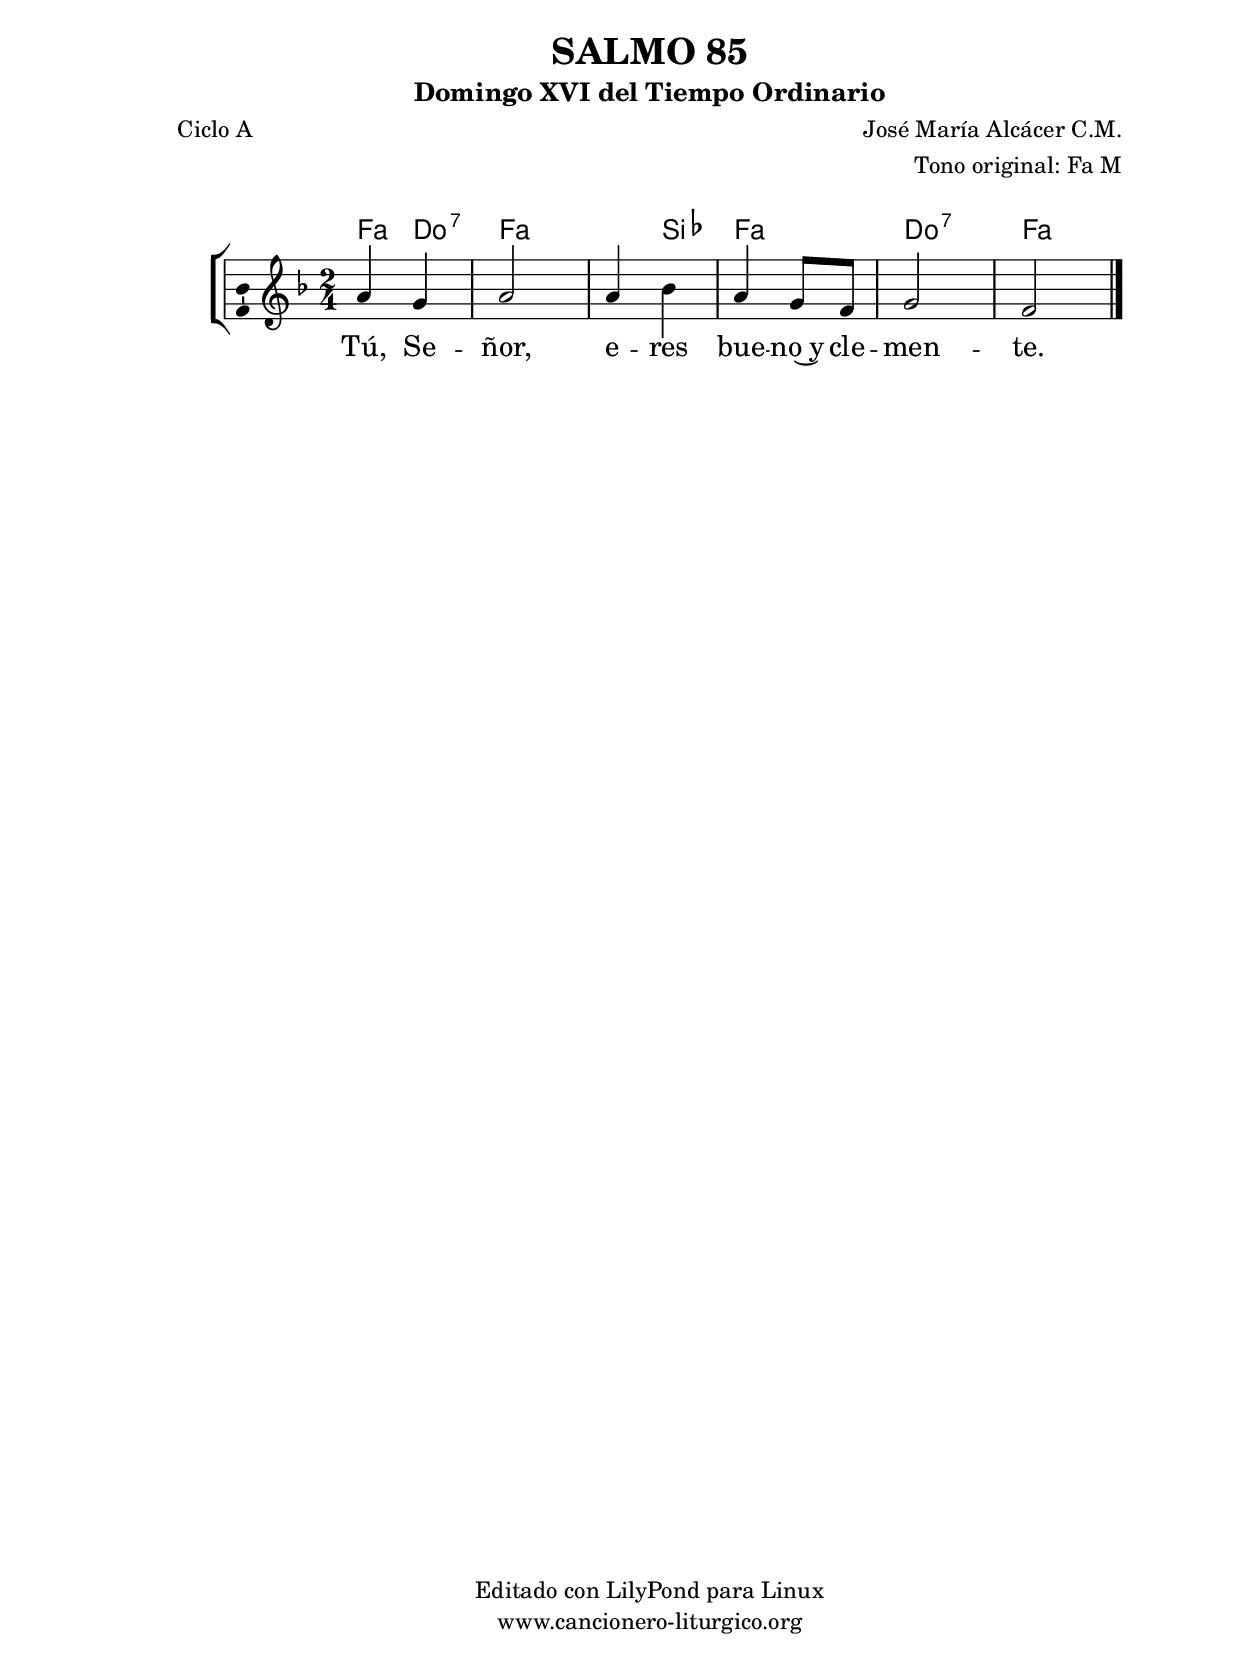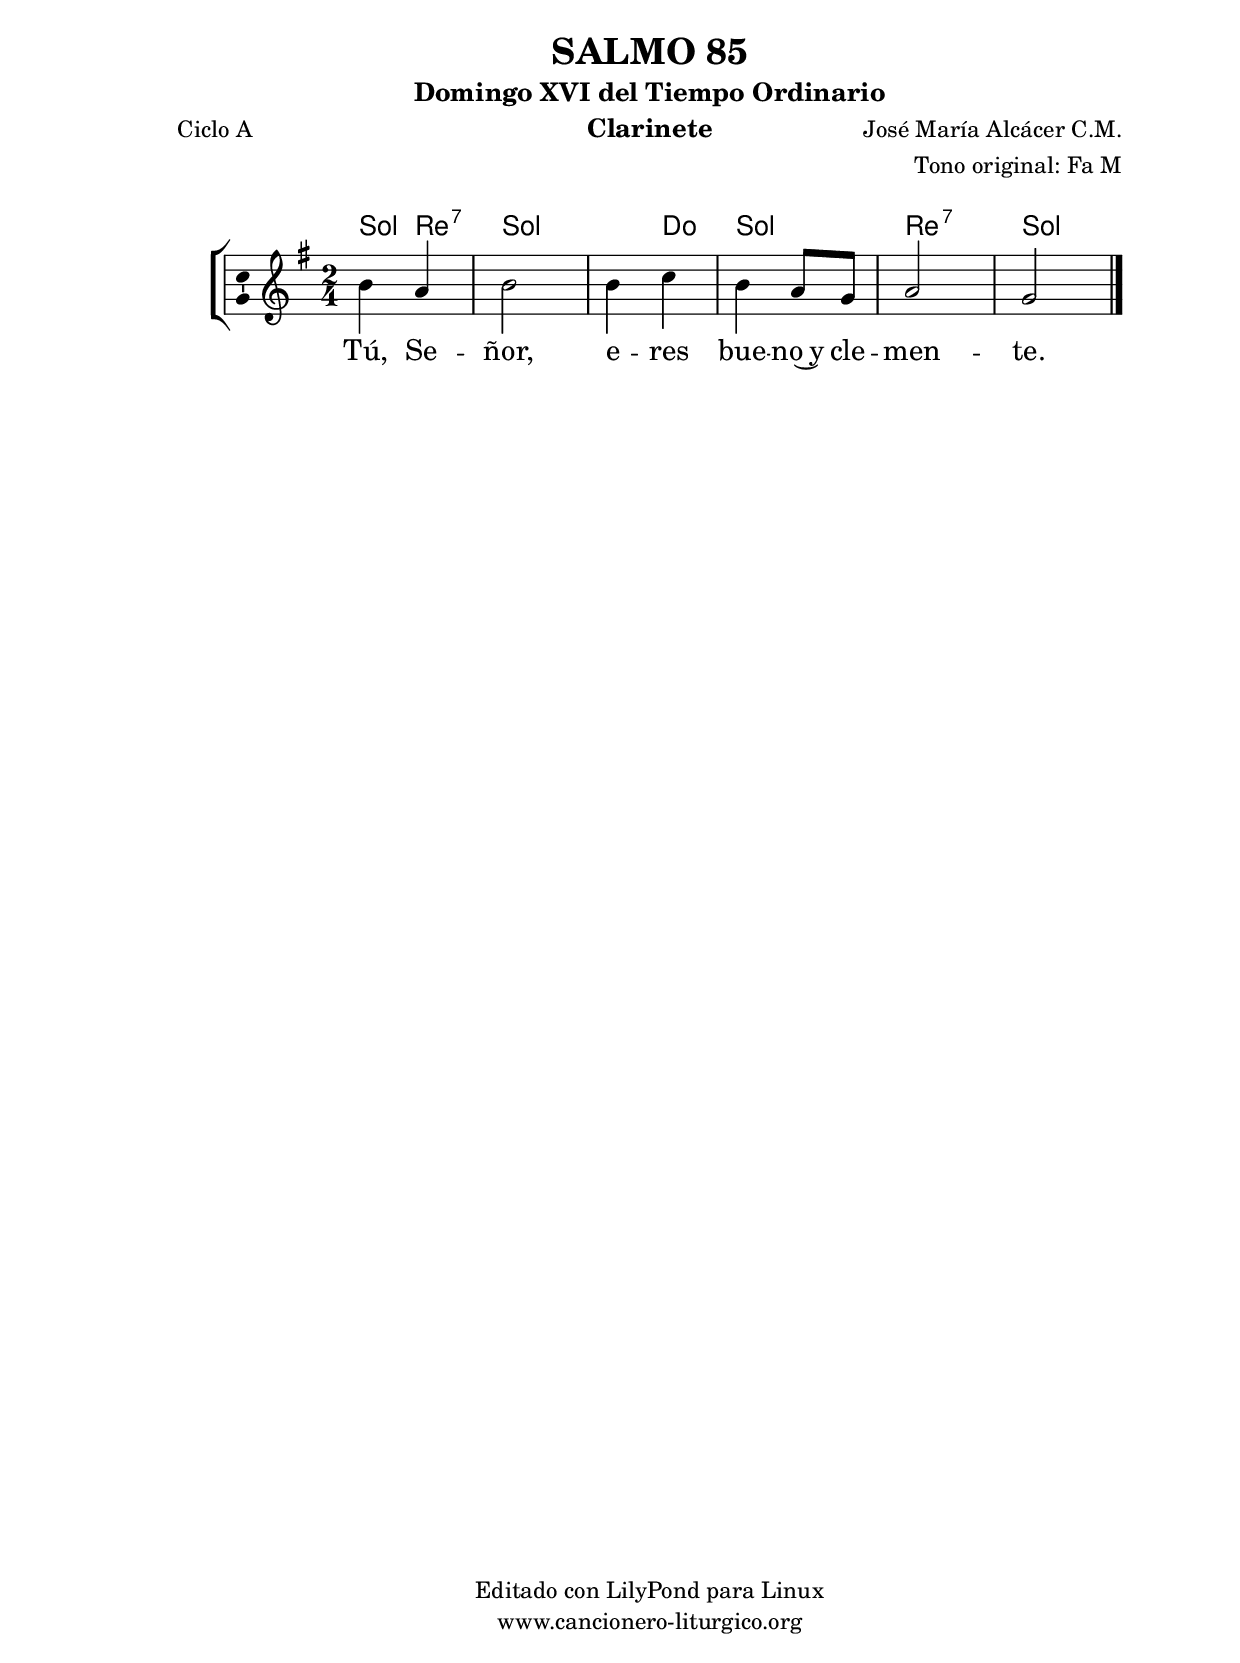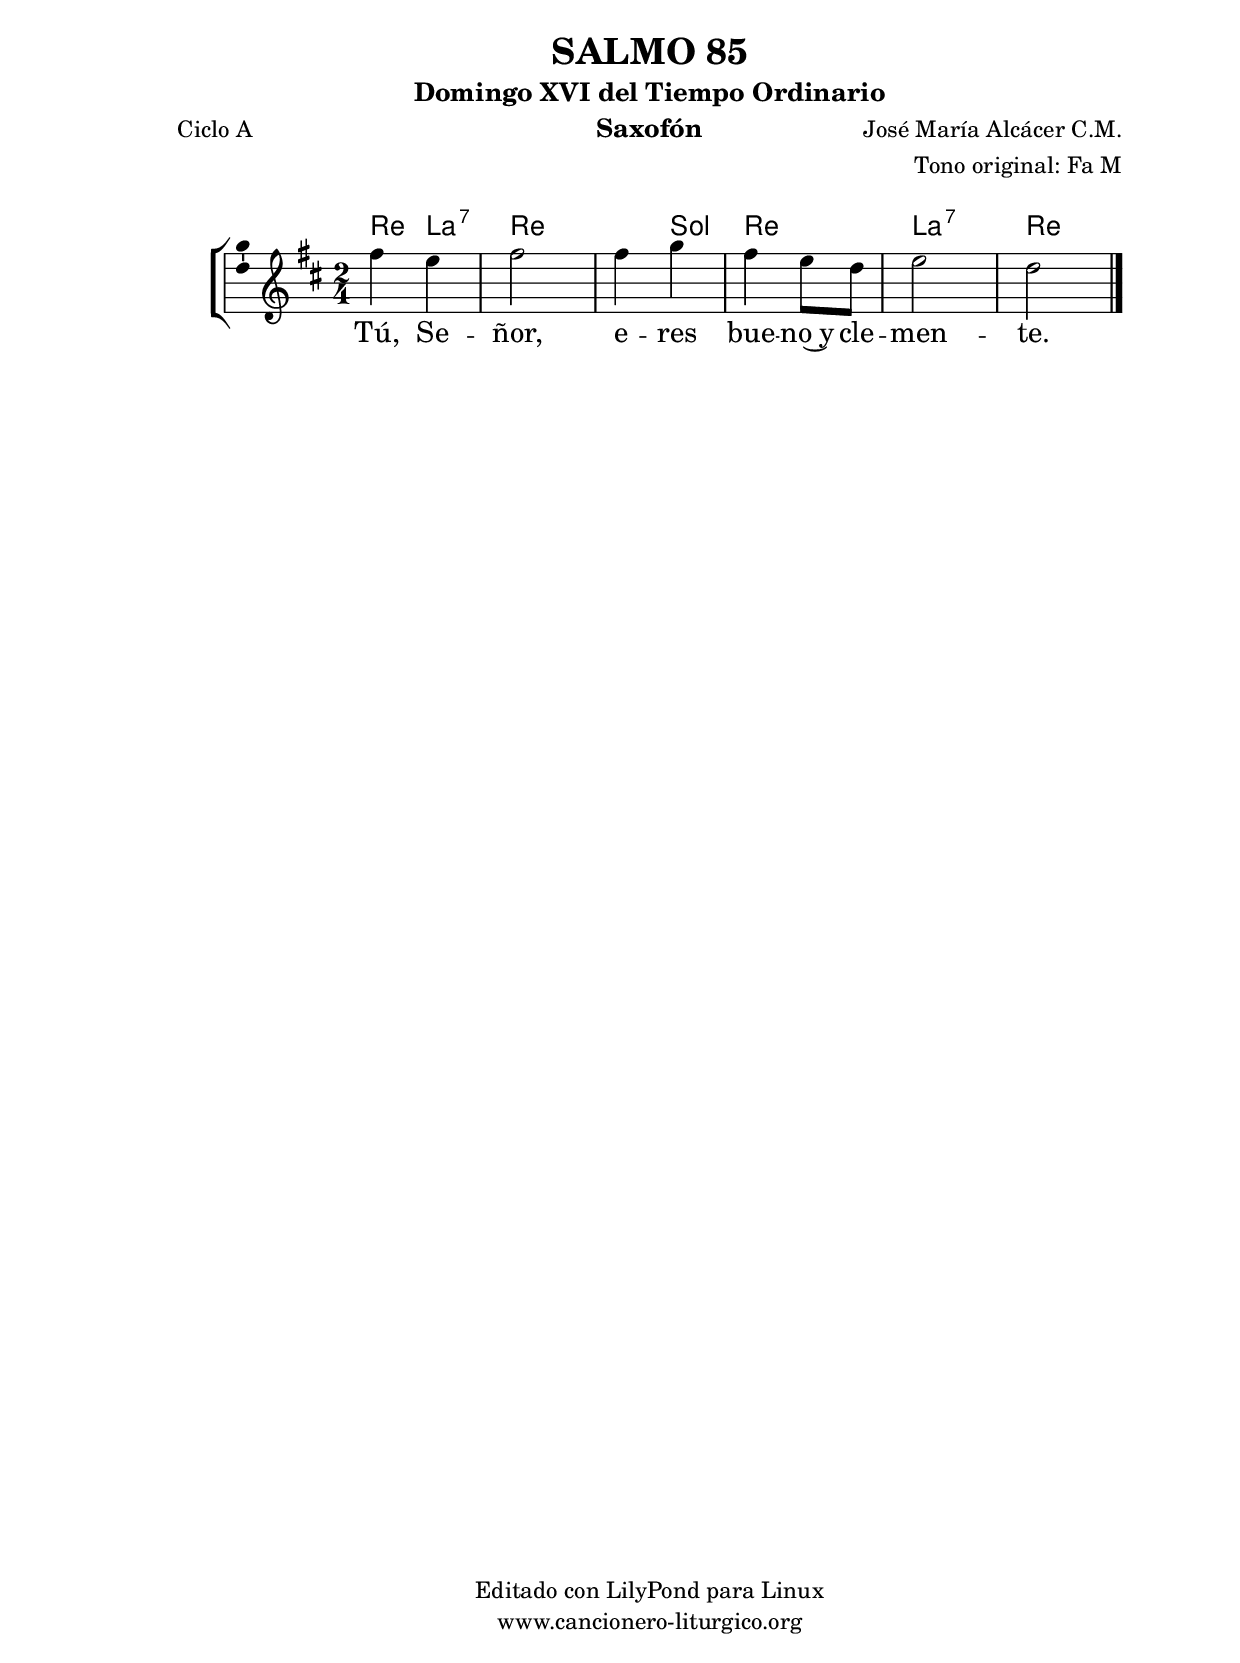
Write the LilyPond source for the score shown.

%
%para convertir .midi en .wav:
%timidity filename.midi -Ow -o finename.wav
%
%
%Para convertir de .wav a .mp3:
%lame -h -m j filename.wav
%
%
%para escuchar el midi:
%timidity nombrefichero.midi
%


%versión de lilypond para la que se ha escrito esta partitura:
\version "2.16.0"

	%Tamaño papel
	#(set-default-paper-size "a4")
	%Tamaño partitura
	#(set-global-staff-size 20)
	%No responde al pulsar sobre una nota
	#(ly:set-option 'point-and-click #f)

%parámetros del encabezamiento:
\header {
	title = "SALMO 85"
	subtitle = "Domingo XVI del Tiempo Ordinario"
	composer = "José María Alcácer C.M."
	poet = "Ciclo A"
	meter = ""
	arranger = "Tono original: Fa M"
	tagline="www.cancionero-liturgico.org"
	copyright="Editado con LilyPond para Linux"
	tiempo = "Ordinario"
	usos = "Salmo"
	letra = "Tú, Señor, eres bueno y clemente."
	}

%parámetros asociados al papel:
\paper  {
	oddHeaderMarkup = \markup {\fill-line { \on-the-fly #not-first-page \fromproperty #'header:title \on-the-fly #not-first-page \fromproperty #'header:composer }}
	evenHeaderMarkup = \markup {\fill-line { \fromproperty #'header:composer \fromproperty #'header:title }}
	#(set-paper-size "a4")
	print-page-number = ##f
	first-page-number = 1
	print-first-page-number = ##f
%	head-separation = 3.0 \cm
	top-margin = 2.0 \cm
	bottom-margin = 0.5\cm
%%%	bottom-margin = -1.0\cm
	left-margin = 3.0 \cm
	line-width = 16.0 \cm 
	indent = 8\mm
	interscoreline = 2.\mm
	between-system-space = 15\mm
%	para que las partituras no llenen la hoja:
	ragged-bottom = ##t
%	idem para la última hoja:
	ragged-last-bottom = ##f
%	para que las partituras llenen el ancho del papel:
	ragged-last = ##f
	after-title-space = 2.5 \cm
%page-count=1
%system-count=8

	%Flexible Vertical Spacing
%	markup-markup-spacing =
%	#'((basic-distance . 15) (minimum-distance . 15) (padding . 3))
	markup-system-spacing =
	#'((basic-distance . 15) (minimum-distance . 15) (padding . 3))
	system-system-spacing =
	#'((basic-distance . 15) (minimum-distance . 15) (padding . 3))
	score-system-spacing =
	#'((basic-distance . 15) (minimum-distance . 15) (padding . 5))
%	top-system-spacing = % header
%	#'((basic-distance . 8) (minimum-distance . 0) (padding . 3))
%	top-markup-spacing =
%	#'((basic-distance . 20) (minimum-distance . 20) (padding . 3))
	last-bottom-spacing = % footer
	#'((basic-distance . 5) (minimum-distance . 5) (padding . 3))
%	score-markup-spacing =
%	#'((basic-distance . 16) (minimum-distance . 13) (padding . 3))

	}


%parámetros que afectan a toda la partitura:
global =  {
	%clave de sol (G):
	\clef G
	%armadura:
%%%	\transpose bes c
	\key f \major
	\tempo 4=84
	\set Score.tempoHideNote = ##t
	}


acordes = {
	\italianChords
	\chordmode {
%%%	\transpose bes c
{

f4 c:7 f2 f4 bes f2 c:7 f

	}
	}
}

melodia = 
%%%	\transpose bes c
{
	\relative c''{
	\time 2/4

a4 g
a2
a4 bes
a4 g8 f
g2
f2

\bar "|."
}
}

texto = \lyricmode {
Tú, Se -- ñor, e -- res bue -- no~y cle -- men -- te.
	}


acordesStaff = \context ChordNames = acordesStaff <<
	\set chordChanges = ##t
	\acordes
	>>


vozStaff = \context Voice = vozStaff
\with {\consists "Ambitus_engraver"}
<<
%	\set Staff.instrumentName = ""
%	\set Staff.shortInstrumentName = ""
%	\set Staff.midiInstrument = #"clarinet"
%	\set Staff.midiInstrument = #"cello"
%	\set Staff.midiInstrument = #"flute"
	\set Staff.midiInstrument = #"electric guitar (jazz)"
%	\set Staff.midiInstrument = #"english horn"
%	\set Staff.midiInstrument = #"violin"
%	\set Staff.midiInstrument = #"glockenspiel"
	\set Staff.midiMinimumVolume = #0.7
	\set Staff.midiMaximumVolume = #0.9
	\global
	\melodia
	>>


textoStaff = \context Lyrics = textoStaff <<
	\lyricsto vozStaff \texto
	>>

\book {
	\score {
		\context ChoirStaff {
			\override StaffGroup.SystemStartBracket #'collapse-height = #1
			\override Score.SystemStartBar #'collapse-height = #1
			<<
			\acordesStaff
			\vozStaff
			\textoStaff
			>>
			}
		\layout {
	    		\context {
				\Lyrics
				\override LyricText #'font-size = #2
				}
	   		 \context {
				\Score
				%fontSize = #3
				\override StaffSymbol #'staff-space = #(magstep +3)
				%\override Beam #'thickness = #0.55
				%\override SpacingSpanner #'spacing-increment = #1.0
				%\override Slur #'height-limit = #1.5
				}
			}
		}
	\score {
		\unfoldRepeats
		\context ChoirStaff {
			<<
			\acordesStaff
			\vozStaff
			>>
			}
		\midi {
	  		\context {
	  			\Score
				tempoWholesPerMinute = #(ly:make-moment 70 4)
				}
			}
		}
	}

%Partitura para clarinete
#(define output-suffix "C")
\book {
	\header{
		instrument = "Clarinete"
		}
	\score {
		\context ChoirStaff {
			\override StaffGroup.SystemStartBracket #'collapse-height = #1
			\override Score.SystemStartBar #'collapse-height = #1
\transpose c d
			<<
			\acordesStaff
			\vozStaff
			\textoStaff
			>>
			}
		\layout {
	    		\context {
				\Lyrics
				\override LyricText #'font-size = #2
				}
	   		 \context {
				\Score
				%fontSize = #3
				\override StaffSymbol #'staff-space = #(magstep +3)
				%\override Beam #'thickness = #0.55
				%\override SpacingSpanner #'spacing-increment = #1.0
				%\override Slur #'height-limit = #1.5
				}
			}
		}
	}

%Partitura para saxofón
#(define output-suffix "S")
\book {
	\header{
		instrument = "Saxofón"
		}
	\score {
		\context ChoirStaff {
			\override StaffGroup.SystemStartBracket #'collapse-height = #1
			\override Score.SystemStartBar #'collapse-height = #1
\transpose c a
			<<
			\acordesStaff
			\vozStaff
			\textoStaff
			>>
			}
		\layout {
	    		\context {
				\Lyrics
				\override LyricText #'font-size = #2
				}
	   		 \context {
				\Score
				%fontSize = #3
				\override StaffSymbol #'staff-space = #(magstep +3)
				%\override Beam #'thickness = #0.55
				%\override SpacingSpanner #'spacing-increment = #1.0
				%\override Slur #'height-limit = #1.5
				}
			}
		}
	}

